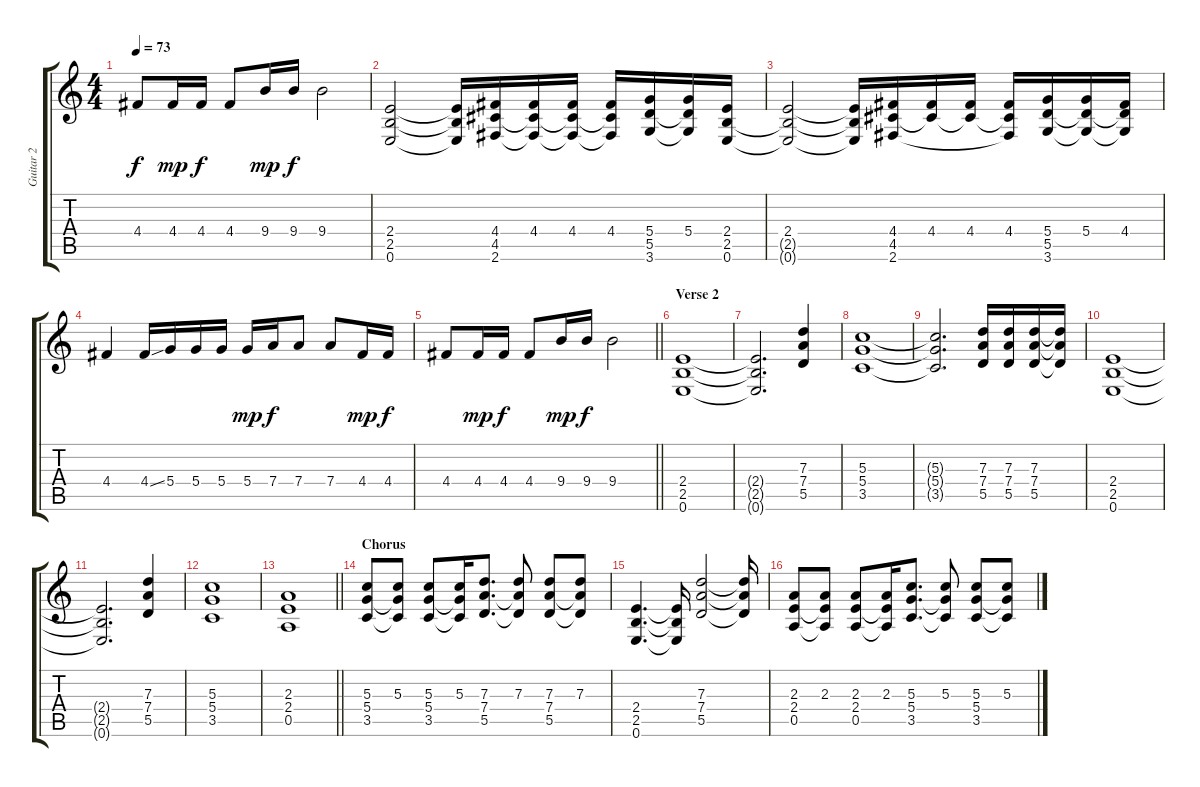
\track ("Guitar 2" "Guitar 2") {instrument distortionguitar}
\staff {score tabs}
\tuning (E4 B3 G3 D3 A2 E2) {hide}
\ts (4 4)
\tempo 73
\clef g2
\ks c
4.4.8{dy f} 4.4.16{dy mp} 4.4.16{dy f} 4.4.8 9.4.16{dy mp} 9.4.16{dy f} 9.4.2 |
(2.4 2.5 0.6).2 (2.4{t} 2.5{t} 0.6{t}).16 (4.4 4.5 2.6).16 (4.4 4.5{t} 2.6{t}).16 (4.4 4.5{t} 2.6{t}).16 (4.4 4.5{t} 2.6{t}).16 (5.4 5.5 3.6).16 (5.4 5.5{t} 3.6{t}).16 (2.4 2.5 0.6).16 |
(2.4 2.5{t} 0.6{t}).2 (2.4{t} 2.5{t} 0.6{t}).16 (4.4 4.5 2.6).16 (4.4 4.5{t}).16 (4.4 4.5{t}).16 (4.4 4.5{t} 2.6{t}).16 (5.4 5.5 3.6).16 (5.4 5.5{t} 3.6{t}).16 (4.4 5.5{t} 3.6{t}).16 |
4.4.4 4.4{ss}.16 5.4.16 5.4.16 5.4.16 5.4.16{dy mp} 7.4.16{dy f} 7.4.8 7.4.8 4.4.16{dy mp} 4.4.16{dy f} |
\barLineRight lightlight
4.4.8 4.4.16{dy mp} 4.4.16{dy f} 4.4.8 9.4.16{dy mp} 9.4.16{dy f} 9.4.2 |
\section ("" "Verse 2")
(2.4 2.5 0.6).1 |
(2.4{t} 2.5{t} 0.6{t}).2{d} (7.3 7.4 5.5).4 |
(5.3 5.4 3.5).1 |
(5.3{t} 5.4{t} 3.5{t}).2{d} (7.3 7.4 5.5).16 (7.3 7.4 5.5).16 (7.3 7.4 5.5).16 (7.3{t} 7.4{t} 5.5{t}).16 |
(2.4 2.5 0.6).1 |
(2.4{t} 2.5{t} 0.6{t}).2{d} (7.3 7.4 5.5).4 |
(5.3 5.4 3.5).1 |
\barLineRight lightlight
(2.3 2.4 0.5).1 |
\section ("" "Chorus")
(5.3 5.4 3.5).8 (5.3 5.4{t} 3.5{t}).8 (5.3 5.4 3.5).8 (5.3 5.4{t} 3.5{t}).16 (7.3 7.4 5.5).8{d} (7.3 7.4{t} 5.5{t}).8 (7.3 7.4 5.5).8 (7.3 7.4{t} 5.5{t}).8 |
(2.4 2.5 0.6).4{d} (2.4{t} 2.5{t} 0.6{t}).16 (7.3 7.4 5.5).2 (7.3{t} 7.4{t} 5.5{t}).16 |
(2.3 2.4 0.5).8 (2.3 2.4{t} 0.5{t}).8 (2.3 2.4 0.5).8 (2.3 2.4{t} 0.5{t}).16 (5.3 5.4 3.5).8{d} (5.3 5.4{t} 3.5{t}).8 (5.3 5.4 3.5).8 (5.3 5.4{t} 3.5{t}).8
